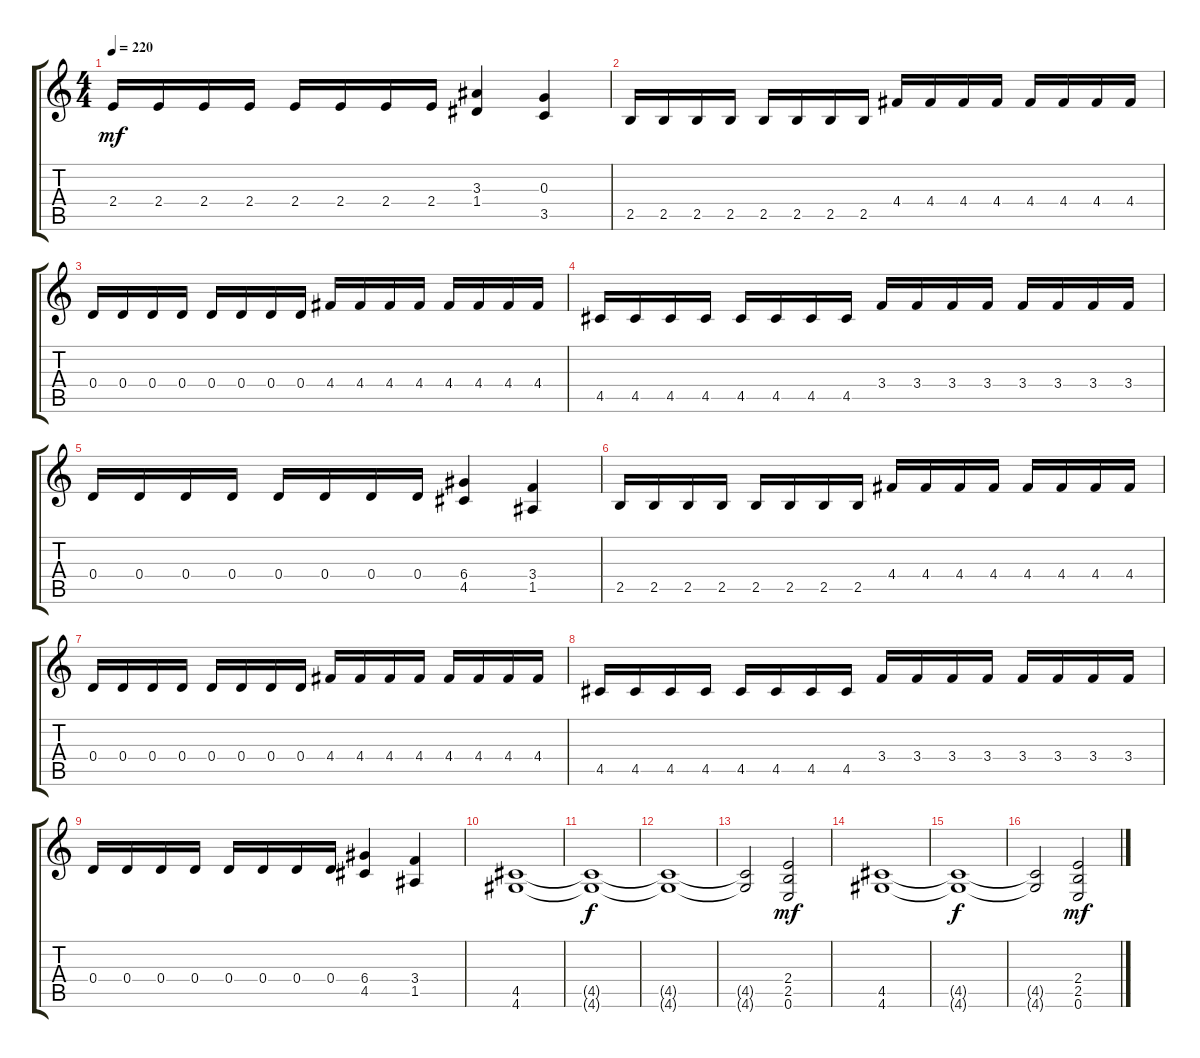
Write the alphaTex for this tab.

\track "" {instrument distortionguitar}
\staff {score tabs}
\tuning (E4 B3 G3 D3 A2 E2) {hide}
\ts (4 4)
\tempo 220
\clef g2
\ks c
2.4.16{dy mf} 2.4.16 2.4.16 2.4.16 2.4.16 2.4.16 2.4.16 2.4.16 (3.3 1.4).4 (0.3 3.5).4 |
2.5.16 2.5.16 2.5.16 2.5.16 2.5.16 2.5.16 2.5.16 2.5.16 4.4.16 4.4.16 4.4.16 4.4.16 4.4.16 4.4.16 4.4.16 4.4.16 |
0.4.16 0.4.16 0.4.16 0.4.16 0.4.16 0.4.16 0.4.16 0.4.16 4.4.16 4.4.16 4.4.16 4.4.16 4.4.16 4.4.16 4.4.16 4.4.16 |
4.5.16 4.5.16 4.5.16 4.5.16 4.5.16 4.5.16 4.5.16 4.5.16 3.4.16 3.4.16 3.4.16 3.4.16 3.4.16 3.4.16 3.4.16 3.4.16 |
0.4.16 0.4.16 0.4.16 0.4.16 0.4.16 0.4.16 0.4.16 0.4.16 (6.4 4.5).4 (3.4 1.5).4 |
2.5.16 2.5.16 2.5.16 2.5.16 2.5.16 2.5.16 2.5.16 2.5.16 4.4.16 4.4.16 4.4.16 4.4.16 4.4.16 4.4.16 4.4.16 4.4.16 |
0.4.16 0.4.16 0.4.16 0.4.16 0.4.16 0.4.16 0.4.16 0.4.16 4.4.16 4.4.16 4.4.16 4.4.16 4.4.16 4.4.16 4.4.16 4.4.16 |
4.5.16 4.5.16 4.5.16 4.5.16 4.5.16 4.5.16 4.5.16 4.5.16 3.4.16 3.4.16 3.4.16 3.4.16 3.4.16 3.4.16 3.4.16 3.4.16 |
0.4.16 0.4.16 0.4.16 0.4.16 0.4.16 0.4.16 0.4.16 0.4.16 (6.4 4.5).4 (3.4 1.5).4 |
(4.5 4.6).1 |
(4.5{t} 4.6{t}).1{dy f} |
(4.5{t} 4.6{t}).1 |
(4.5{t} 4.6{t}).2 (2.4 2.5 0.6).2{dy mf} |
(4.5 4.6).1 |
(4.5{t} 4.6{t}).1{dy f} |
(4.5{t} 4.6{t}).2 (2.4 2.5 0.6).2{dy mf}
